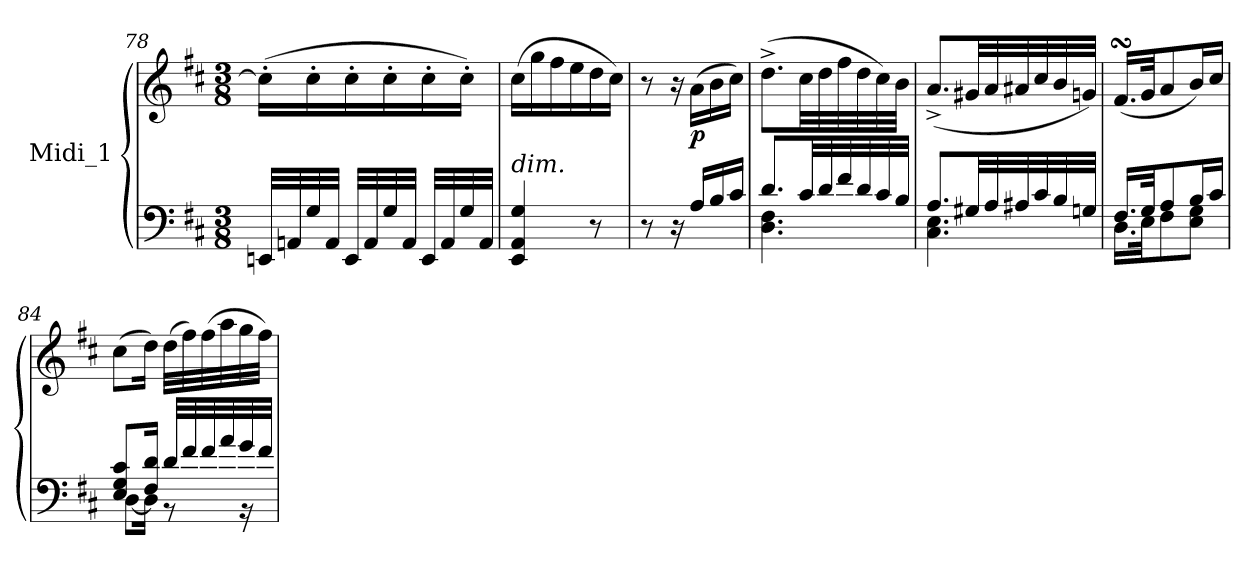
**kern	**kern	**dynam
*part1	*part1	*part1
*staff2	*staff1	*staff1/2
*I"Midi_1	*	*
*clefF4	*clefG2	*
*k[f#c#]	*k[f#c#]	*
*D:	*D:	*
*M3/8	*M3/8	*
*MM75	*MM75	*
=78	=78	=78
32EEni/LLL	(>16cc#'\LL]	.
32AAni/	.	.
32G/	16cc#'\	.
32AA/JJJ	.	.
32EE/LLL	16cc#'\	.
32AA/	.	.
32G/	16cc#'\	.
32AA/JJJ	.	.
32EE/LLL	16cc#'\	.
32AA/	.	.
32G/	16cc#'\JJ)	.
32AA/JJJ	.	.
=79	=79	=79
!LO:TX:a:i:t=dim.	!	!
4EE/ 4AA/ 4G/	(>16cc#\LL	.
.	16gg\	.
.	16ff#\	.
.	16ee\	.
8r	16dd\	.
.	16cc#\JJ)	.
=80	=80	=80
8r	8r	.
16r	16r	.
!	!	!LO:DY:b
16A/LL	(>16a\LL	p
16B/	16b\	.
16c#/JJ	16cc#\JJ)	.
=81	=81	=81
*^	*	*
8.d/L	4.D\ 4.F#\	(>8.dd^\L	.
32c#/LL	.	32cc#\LL	.
32d/	.	32dd\	.
32f#/	.	32ff#\	.
32d/	.	32dd\	.
32c#/	.	32cc#\)	.
32B/JJJ	.	32b\JJJ	.
!!LO:LB:g=z
=82	=82	=82	=82
8.A/L	4.C#\ 4.E\	(<8.a^/L	.
32G#X/LL	.	32g#X/LL	.
32A/	.	32a/	.
32A#X/	.	32a#X/	.
32c#/	.	32cc#/	.
32B/	.	32b/	.
32Gn/JJJ	.	32gn/JJJ)	.
=83	=83	=83	=83
16.F#/LL	16.D\LL	(<16.f#sSsS/LL	.
32G/JK	32E\JK	32g/JK	.
8A/	8F#\	8a/	.
16B/L	8E\ 8G\J	16b/L)	.
16c#/JJ	.	16cc#/JJ	.
=84	=84	=84	=84
*	*	*MM75	*
8E/ 8G/ 8c#/L	[8D\L	(>8cc#\L	.
16F#/ 16d/Jk	16D\Jk]	16dd\Jk)	.
32d/LLL	8r	(>32dd\LLL	.
32f#/	.	32ff#\)	.
32f#/	.	(>32ff#\	.
32a/	.	32aa\	.
32g/	16r	32gg\	.
32f#/JJJ	.	32ff#\JJJ)	.
*v	*v	*	*
=	=	=
*-	*-	*-
